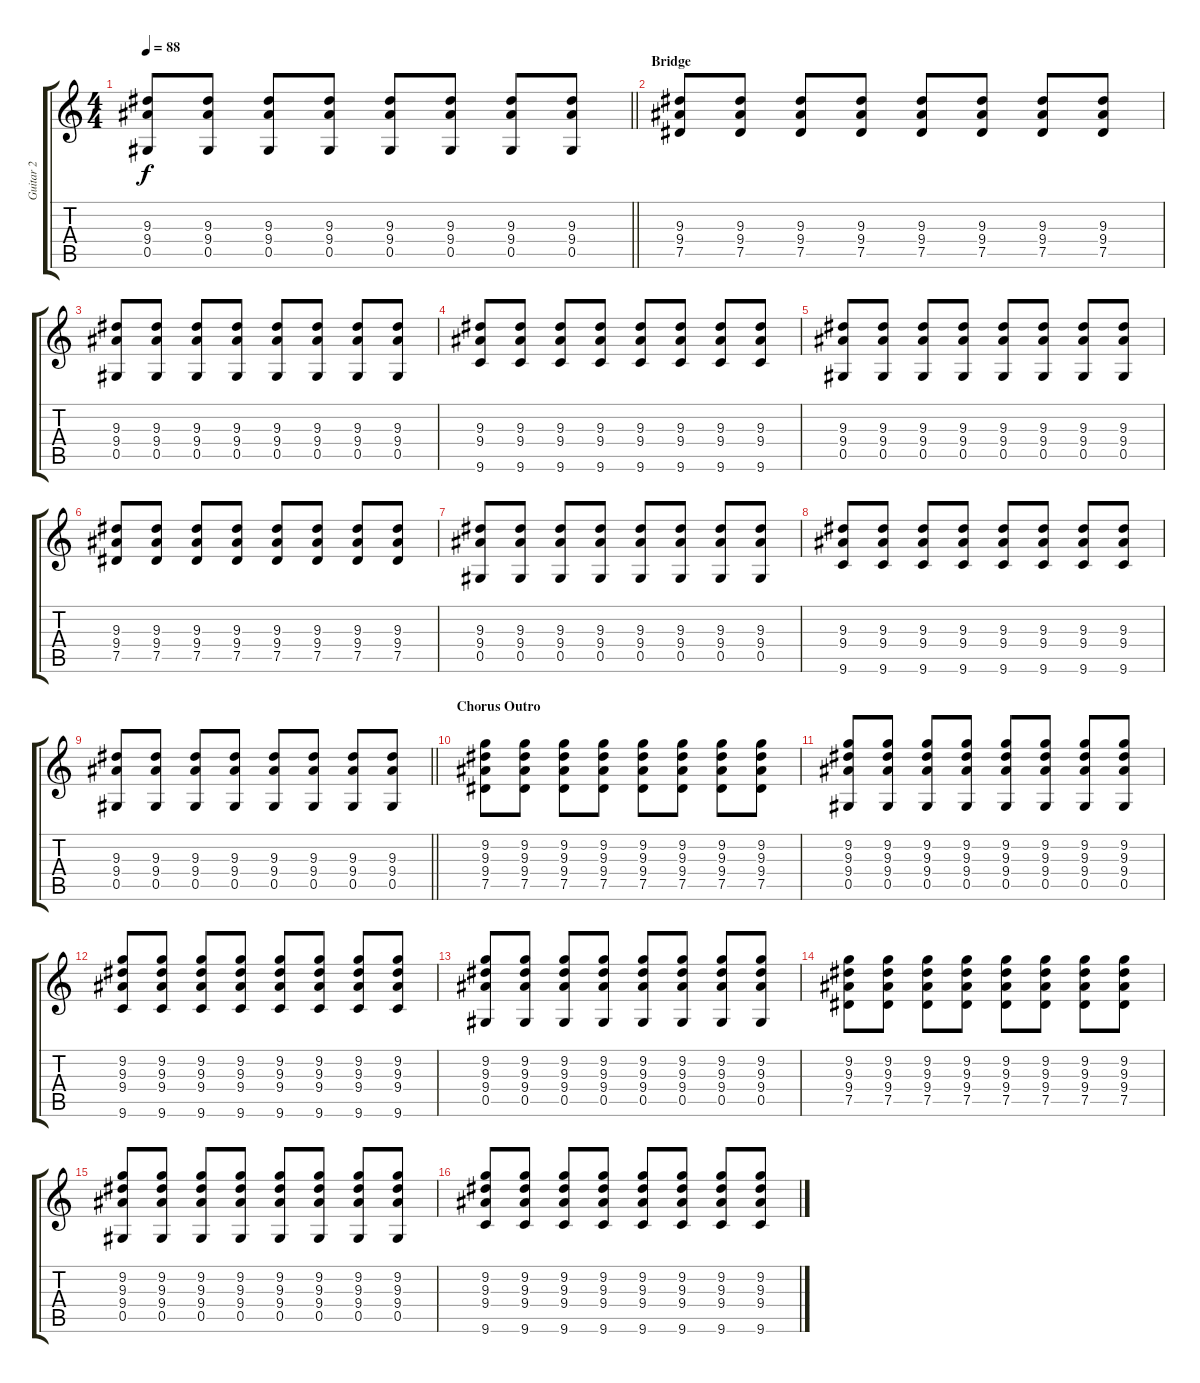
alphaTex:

\track ("Guitar 2" "Guitar 2") {instrument electricguitarjazz}
\staff {score tabs}
\tuning (Eb4 Bb3 Gb3 Db3 Ab2 Eb2) {hide}
\ts (4 4)
\tempo 88
\clef g2
\barLineRight lightlight
\ks c
(9.3 9.4 0.5).8{dy f} (9.3 9.4 0.5).8 (9.3 9.4 0.5).8 (9.3 9.4 0.5).8 (9.3 9.4 0.5).8 (9.3 9.4 0.5).8 (9.3 9.4 0.5).8 (9.3 9.4 0.5).8 |
\section ("" "Bridge")
(9.3 9.4 7.5).8 (9.3 9.4 7.5).8 (9.3 9.4 7.5).8 (9.3 9.4 7.5).8 (9.3 9.4 7.5).8 (9.3 9.4 7.5).8 (9.3 9.4 7.5).8 (9.3 9.4 7.5).8 |
(9.3 9.4 0.5).8 (9.3 9.4 0.5).8 (9.3 9.4 0.5).8 (9.3 9.4 0.5).8 (9.3 9.4 0.5).8 (9.3 9.4 0.5).8 (9.3 9.4 0.5).8 (9.3 9.4 0.5).8 |
(9.3 9.4 9.6).8 (9.3 9.4 9.6).8 (9.3 9.4 9.6).8 (9.3 9.4 9.6).8 (9.3 9.4 9.6).8 (9.3 9.4 9.6).8 (9.3 9.4 9.6).8 (9.3 9.4 9.6).8 |
(9.3 9.4 0.5).8 (9.3 9.4 0.5).8 (9.3 9.4 0.5).8 (9.3 9.4 0.5).8 (9.3 9.4 0.5).8 (9.3 9.4 0.5).8 (9.3 9.4 0.5).8 (9.3 9.4 0.5).8 |
(9.3 9.4 7.5).8 (9.3 9.4 7.5).8 (9.3 9.4 7.5).8 (9.3 9.4 7.5).8 (9.3 9.4 7.5).8 (9.3 9.4 7.5).8 (9.3 9.4 7.5).8 (9.3 9.4 7.5).8 |
(9.3 9.4 0.5).8 (9.3 9.4 0.5).8 (9.3 9.4 0.5).8 (9.3 9.4 0.5).8 (9.3 9.4 0.5).8 (9.3 9.4 0.5).8 (9.3 9.4 0.5).8 (9.3 9.4 0.5).8 |
(9.3 9.4 9.6).8 (9.3 9.4 9.6).8 (9.3 9.4 9.6).8 (9.3 9.4 9.6).8 (9.3 9.4 9.6).8 (9.3 9.4 9.6).8 (9.3 9.4 9.6).8 (9.3 9.4 9.6).8 |
\barLineRight lightlight
(9.3 9.4 0.5).8 (9.3 9.4 0.5).8 (9.3 9.4 0.5).8 (9.3 9.4 0.5).8 (9.3 9.4 0.5).8 (9.3 9.4 0.5).8 (9.3 9.4 0.5).8 (9.3 9.4 0.5).8 |
\section ("" "Chorus Outro")
(9.2 9.3 9.4 7.5).8 (9.2 9.3 9.4 7.5).8 (9.2 9.3 9.4 7.5).8 (9.2 9.3 9.4 7.5).8 (9.2 9.3 9.4 7.5).8 (9.2 9.3 9.4 7.5).8 (9.2 9.3 9.4 7.5).8 (9.2 9.3 9.4 7.5).8 |
(9.2 9.3 9.4 0.5).8 (9.2 9.3 9.4 0.5).8 (9.2 9.3 9.4 0.5).8 (9.2 9.3 9.4 0.5).8 (9.2 9.3 9.4 0.5).8 (9.2 9.3 9.4 0.5).8 (9.2 9.3 9.4 0.5).8 (9.2 9.3 9.4 0.5).8 |
(9.2 9.3 9.4 9.6).8 (9.2 9.3 9.4 9.6).8 (9.2 9.3 9.4 9.6).8 (9.2 9.3 9.4 9.6).8 (9.2 9.3 9.4 9.6).8 (9.2 9.3 9.4 9.6).8 (9.2 9.3 9.4 9.6).8 (9.2 9.3 9.4 9.6).8 |
(9.2 9.3 9.4 0.5).8 (9.2 9.3 9.4 0.5).8 (9.2 9.3 9.4 0.5).8 (9.2 9.3 9.4 0.5).8 (9.2 9.3 9.4 0.5).8 (9.2 9.3 9.4 0.5).8 (9.2 9.3 9.4 0.5).8 (9.2 9.3 9.4 0.5).8 |
(9.2 9.3 9.4 7.5).8 (9.2 9.3 9.4 7.5).8 (9.2 9.3 9.4 7.5).8 (9.2 9.3 9.4 7.5).8 (9.2 9.3 9.4 7.5).8 (9.2 9.3 9.4 7.5).8 (9.2 9.3 9.4 7.5).8 (9.2 9.3 9.4 7.5).8 |
(9.2 9.3 9.4 0.5).8 (9.2 9.3 9.4 0.5).8 (9.2 9.3 9.4 0.5).8 (9.2 9.3 9.4 0.5).8 (9.2 9.3 9.4 0.5).8 (9.2 9.3 9.4 0.5).8 (9.2 9.3 9.4 0.5).8 (9.2 9.3 9.4 0.5).8 |
(9.2 9.3 9.4 9.6).8 (9.2 9.3 9.4 9.6).8 (9.2 9.3 9.4 9.6).8 (9.2 9.3 9.4 9.6).8 (9.2 9.3 9.4 9.6).8 (9.2 9.3 9.4 9.6).8 (9.2 9.3 9.4 9.6).8 (9.2 9.3 9.4 9.6).8
